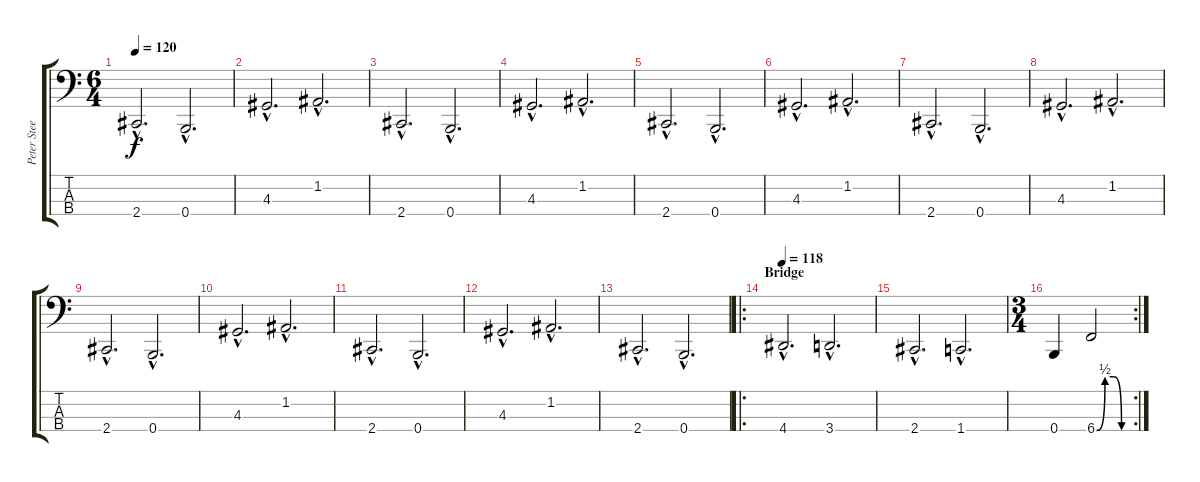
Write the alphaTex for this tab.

\track ("Peter Steele - Bass" "Peter Stee") {instrument fretlessbass}
\staff {score tabs}
\tuning (D2 A1 E1 B0) {hide}
\ts (6 4)
\tempo 120
\clef f4
\ks c
2.4{hac}.2{d dy f} 0.4{hac}.2{d} |
4.3{hac}.2{d} 1.2{hac}.2{d} |
2.4{hac}.2{d} 0.4{hac}.2{d} |
4.3{hac}.2{d} 1.2{hac}.2{d} |
2.4{hac}.2{d} 0.4{hac}.2{d} |
4.3{hac}.2{d} 1.2{hac}.2{d} |
2.4{hac}.2{d} 0.4{hac}.2{d} |
4.3{hac}.2{d} 1.2{hac}.2{d} |
2.4{hac}.2{d} 0.4{hac}.2{d} |
4.3{hac}.2{d} 1.2{hac}.2{d} |
2.4{hac}.2{d} 0.4{hac}.2{d} |
4.3{hac}.2{d} 1.2{hac}.2{d} |
2.4{hac}.2{d} 0.4{hac}.2{d} |
\ro
\section ("" "Bridge")
\tempo 118
4.4{hac}.2{d volume 16 balance 8 instrument fretlessbass} 3.4{hac}.2{d} |
2.4{hac}.2{d} 1.4{hac}.2{d} |
\rc 2
\ts (3 4)
0.4.4 6.4{be (custom 0 0 15 2 30 2 45 0 60 0)}.2
